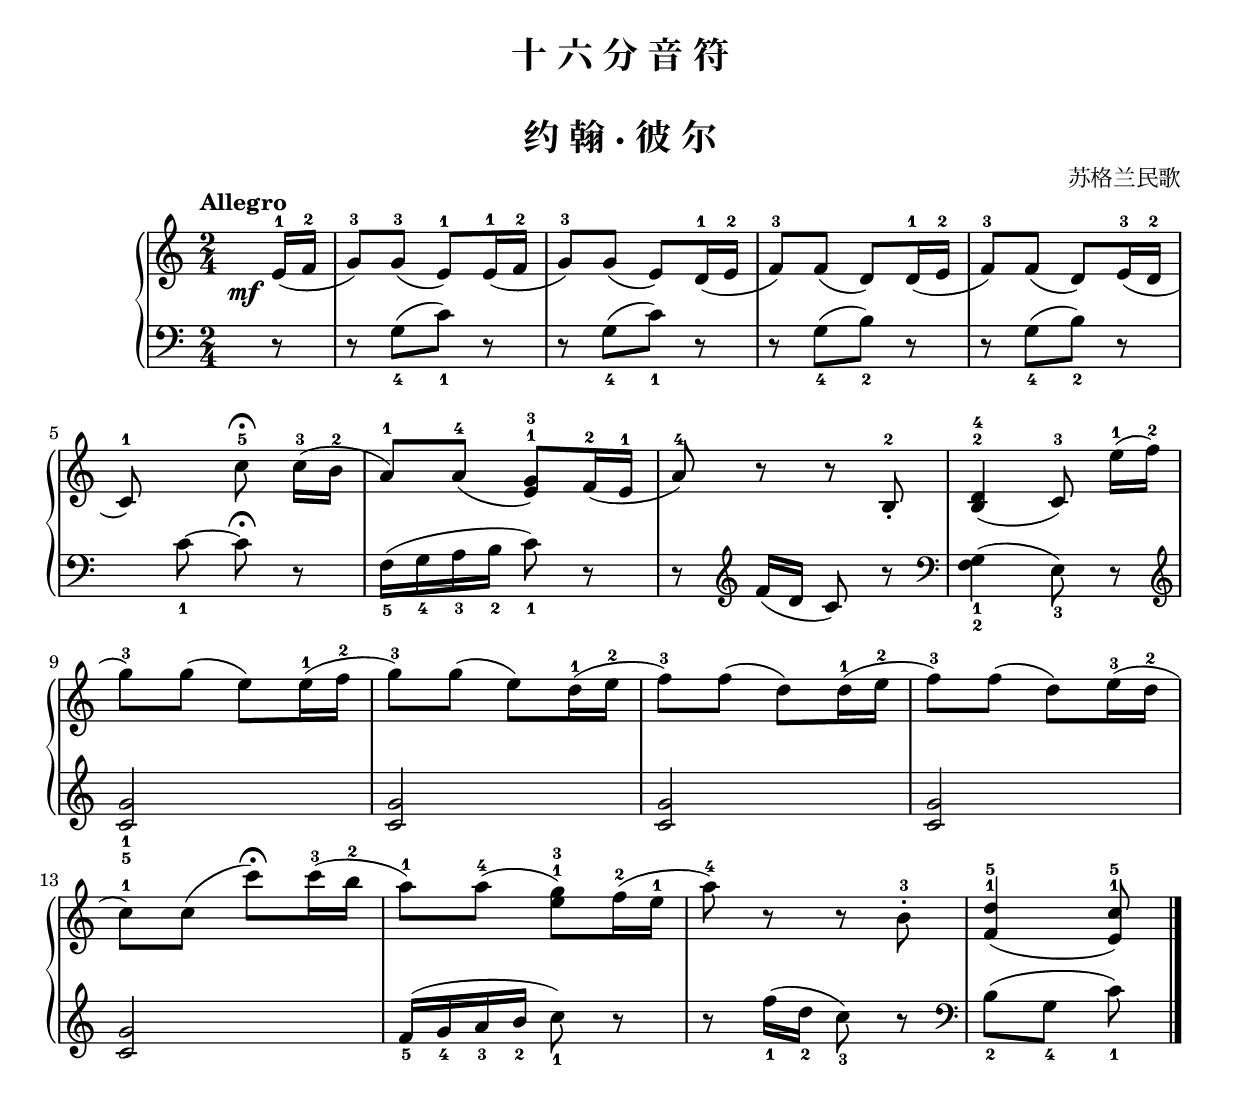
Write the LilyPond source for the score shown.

\version "2.18.2"
% 《约翰•汤普森 现代钢琴教程 1》 P74

keyTime = {
  \key c \major
  \time 2/4
}

upper = \relative c'' {
  \clef treble
  \keyTime
  \tempo "Allegro"
  \override DynamicText.X-offset = #-4.2
  
  \partial 8  e,16-1(\mf f-2 |
  g8-3) g-3( e-1) e16-1( f-2 |
  g8-3) g( e) d16-1( e-2 |
  f8-3) f( d) d16-1( e-2 |
  f8-3) f( d) e16-3( d-2 |\break
  
  c8-1) s c'8-5\fermata c16-3([ b-2] |
  a8-1) a-4( <e g>-1-3) f16-2( e-1 |
  a8-4) r r b,-2_. |
  <b d>4-2-4( c8-3) e'16-1([ f-2] |\break
  
  g8-3) g( e) e16-1( f-2 |
  g8-3) g( e) d16-1( e-2 |
  f8-3) f( d) d16-1( e-2 |
  f8-3) f( d) e16-3( d-2 |\break
  
  c8-1) c( c')\fermata c16-3( b-2 |
  a8-1) a-4( <e g>-1-3) f16-2( e-1 |
  a8-4) r r b,-3-. |
  <f d'>4-1-5( <e c'>8-1-5) \bar"|."
}

lower = \relative c {
  \clef bass
  \keyTime
  
  \partial 8 r8 |
  r8 g'_4([ c_1]) r |
  r8 g_4([ c_1]) r |
  r8 g_4([ b_2]) r |
  r8 g_4([ b_2]) r |\break
  
  s8 c_1~ c\fermata r |
  f,16_5( g_4 a_3 b_2 c8_1) r |
  r8 \clef treble f16( d c8) r |
  \clef bass <f, g>4_1_2( e8_3) r |\break
  
  \clef treble <c' g'>2_1_5 |
  q2 |
  q2 |
  q2 |\break
  
  q2 |
  f16_5( g_4 a_3 b_2 c8_1) r |
  r8 f16_1( d_2 c8_3) r |
  \clef bass b,8_2( g_4 c_1) \bar"|."
}

\paper {
  print-all-headers = ##t
}

\header {
  title = "十 六 分 音 符"
}
\markup { \vspace #1 }

\score {
  \header {
    title = "约 翰 · 彼 尔"
    composer = "苏格兰民歌"
  }
  \new PianoStaff <<
    \new Staff = "upper" \upper
    \new Staff = "lower" \lower
  >>
  \layout { }
  \midi { }
}
